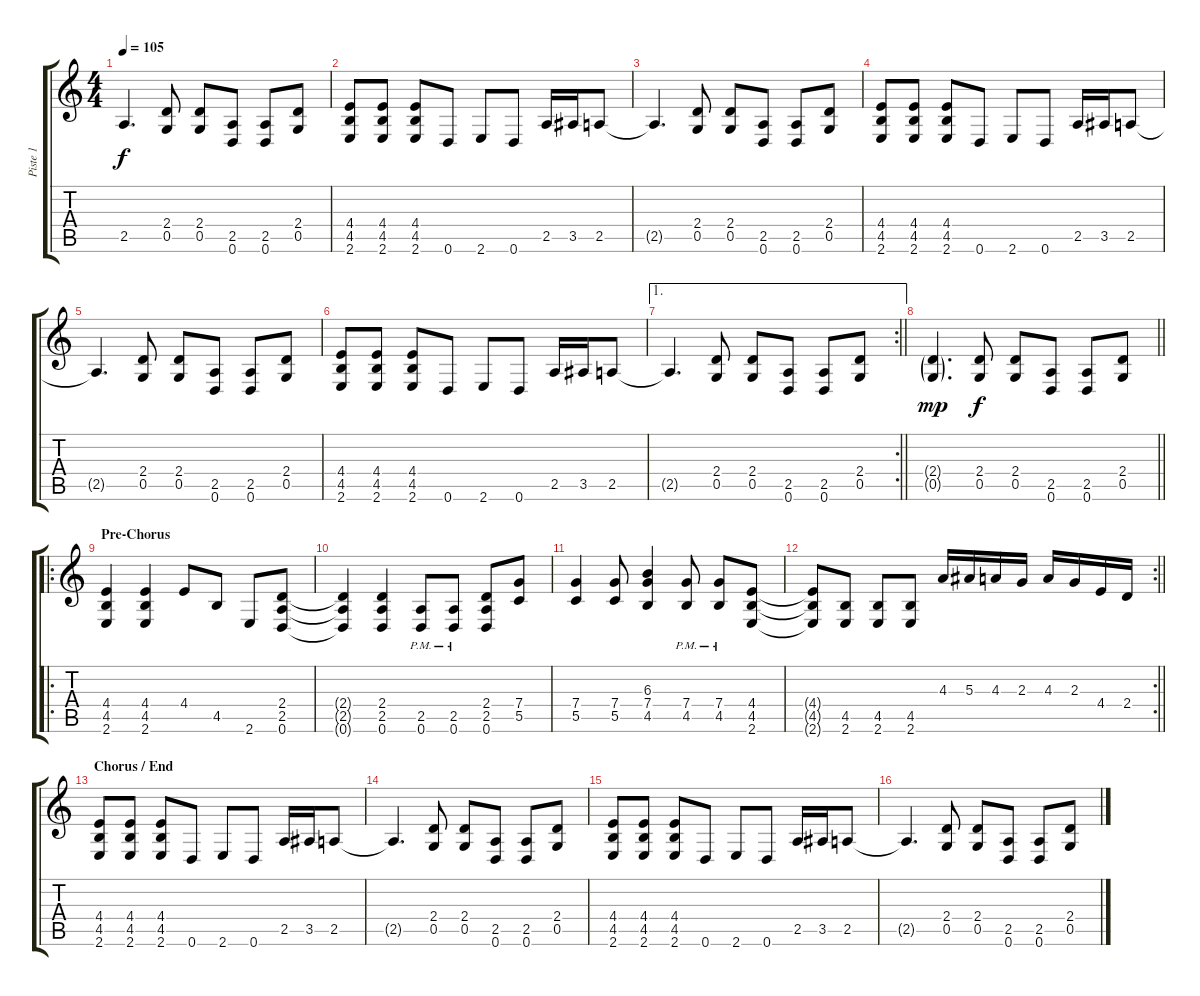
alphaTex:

\track ("Piste 1" "Piste 1") {instrument distortionguitar}
\staff {score tabs}
\tuning (D4 A3 F3 C3 G2 D2) {hide}
\ts (4 4)
\tempo 105
\clef g2
\ks c
2.5{t}.4{d dy f} (2.4 0.5).8 (2.4 0.5).8 (2.5 0.6).8 (2.5 0.6).8 (2.4 0.5).8 |
(4.4 4.5 2.6).8 (4.4 4.5 2.6).8 (4.4 4.5 2.6).8 0.6.8 2.6.8 0.6.8 2.5.16 3.5.16 2.5.8 |
2.5{t}.4{d} (2.4 0.5).8 (2.4 0.5).8 (2.5 0.6).8 (2.5 0.6).8 (2.4 0.5).8 |
(4.4 4.5 2.6).8 (4.4 4.5 2.6).8 (4.4 4.5 2.6).8 0.6.8 2.6.8 0.6.8 2.5.16 3.5.16 2.5.8 |
2.5{t}.4{d} (2.4 0.5).8 (2.4 0.5).8 (2.5 0.6).8 (2.5 0.6).8 (2.4 0.5).8 |
(4.4 4.5 2.6).8 (4.4 4.5 2.6).8 (4.4 4.5 2.6).8 0.6.8 2.6.8 0.6.8 2.5.16 3.5.16 2.5.8 |
\ae 1
\rc 2
\barLineRight lightlight
2.5{t}.4{d} (2.4 0.5).8 (2.4 0.5).8 (2.5 0.6).8 (2.5 0.6).8 (2.4 0.5).8 |
\barLineRight lightlight
(2.4{g} 0.5{g}).4{d dy mp} (2.4 0.5).8{dy f} (2.4 0.5).8 (2.5 0.6).8 (2.5 0.6).8 (2.4 0.5).8 |
\ro
\section ("" "Pre-Chorus")
(4.4 4.5 2.6).4 (4.4 4.5 2.6).4 4.4.8 4.5.8 2.6.8 (2.4 2.5 0.6).8 |
(2.4{t} 2.5{t} 0.6{t}).4 (2.4 2.5 0.6).4 (2.5{pm} 0.6{pm}).8 (2.5{pm} 0.6{pm}).8 (2.4 2.5 0.6).8 (7.4 5.5).8 |
(7.4 5.5).4 (7.4 5.5).8 (6.3 7.4 4.5).4 (7.4{pm} 4.5{pm}).8 (7.4{pm} 4.5{pm}).8 (4.4 4.5 2.6).8 |
\rc 2
\barLineRight lightlight
(4.4{t} 4.5{t} 2.6{t}).8 (4.5 2.6).8 (4.5 2.6).8 (4.5 2.6).8 4.3.16 5.3.16 4.3.16 2.3.16 4.3.16 2.3.16 4.4.16 2.4.16 |
\section ("" "Chorus / End")
(4.4 4.5 2.6).8 (4.4 4.5 2.6).8 (4.4 4.5 2.6).8 0.6.8 2.6.8 0.6.8 2.5.16 3.5.16 2.5.8 |
2.5{t}.4{d} (2.4 0.5).8 (2.4 0.5).8 (2.5 0.6).8 (2.5 0.6).8 (2.4 0.5).8 |
(4.4 4.5 2.6).8 (4.4 4.5 2.6).8 (4.4 4.5 2.6).8 0.6.8 2.6.8 0.6.8 2.5.16 3.5.16 2.5.8 |
2.5{t}.4{d} (2.4 0.5).8 (2.4 0.5).8 (2.5 0.6).8 (2.5 0.6).8 (2.4 0.5).8
